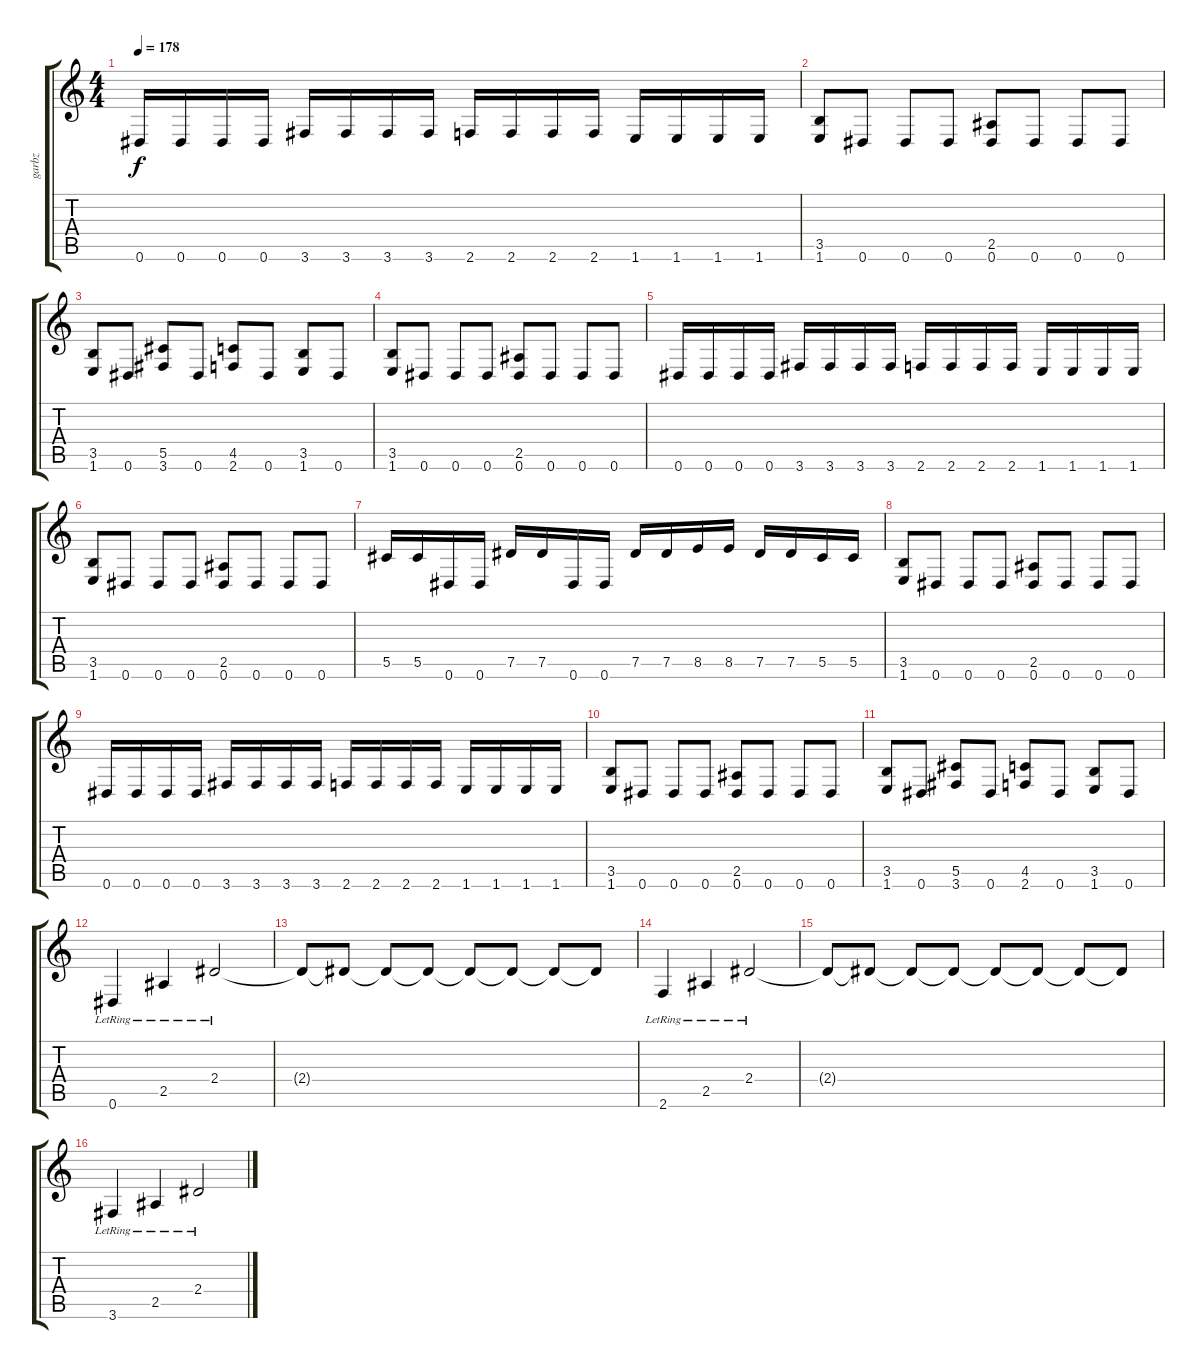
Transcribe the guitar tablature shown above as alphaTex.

\track ("garbz" "garbz") {instrument distortionguitar}
\staff {score tabs}
\tuning (Eb4 Bb3 Gb3 Db3 Ab2 Eb2) {hide}
\ts (4 4)
\tempo 178
\clef g2
\ks c
0.6.16{dy f} 0.6.16 0.6.16 0.6.16 3.6.16 3.6.16 3.6.16 3.6.16 2.6.16 2.6.16 2.6.16 2.6.16 1.6.16 1.6.16 1.6.16 1.6.16 |
(3.5 1.6).8 0.6.8 0.6.8 0.6.8 (2.5 0.6).8 0.6.8 0.6.8 0.6.8 |
(3.5 1.6).8 0.6.8 (5.5 3.6).8 0.6.8 (4.5 2.6).8 0.6.8 (3.5 1.6).8 0.6.8 |
(3.5 1.6).8 0.6.8 0.6.8 0.6.8 (2.5 0.6).8 0.6.8 0.6.8 0.6.8 |
0.6.16 0.6.16 0.6.16 0.6.16 3.6.16 3.6.16 3.6.16 3.6.16 2.6.16 2.6.16 2.6.16 2.6.16 1.6.16 1.6.16 1.6.16 1.6.16 |
(3.5 1.6).8 0.6.8 0.6.8 0.6.8 (2.5 0.6).8 0.6.8 0.6.8 0.6.8 |
5.5.16 5.5.16 0.6.16 0.6.16 7.5.16 7.5.16 0.6.16 0.6.16 7.5.16 7.5.16 8.5.16 8.5.16 7.5.16 7.5.16 5.5.16 5.5.16 |
(3.5 1.6).8 0.6.8 0.6.8 0.6.8 (2.5 0.6).8 0.6.8 0.6.8 0.6.8 |
0.6.16 0.6.16 0.6.16 0.6.16 3.6.16 3.6.16 3.6.16 3.6.16 2.6.16 2.6.16 2.6.16 2.6.16 1.6.16 1.6.16 1.6.16 1.6.16 |
(3.5 1.6).8 0.6.8 0.6.8 0.6.8 (2.5 0.6).8 0.6.8 0.6.8 0.6.8 |
(3.5 1.6).8 0.6.8 (5.5 3.6).8 0.6.8 (4.5 2.6).8 0.6.8 (3.5 1.6).8 0.6.8 |
0.6{lr}.4 2.5{lr}.4 2.4{lr}.2 |
2.4{t}.8 2.4{t}.8 2.4{t}.8 2.4{t}.8 2.4{t}.8 2.4{t}.8 2.4{t}.8 2.4{t}.8 |
2.6{lr}.4 2.5{lr}.4 2.4{lr}.2 |
2.4{t}.8 2.4{t}.8 2.4{t}.8 2.4{t}.8 2.4{t}.8 2.4{t}.8 2.4{t}.8 2.4{t}.8 |
3.6{lr}.4 2.5{lr}.4 2.4{lr}.2
